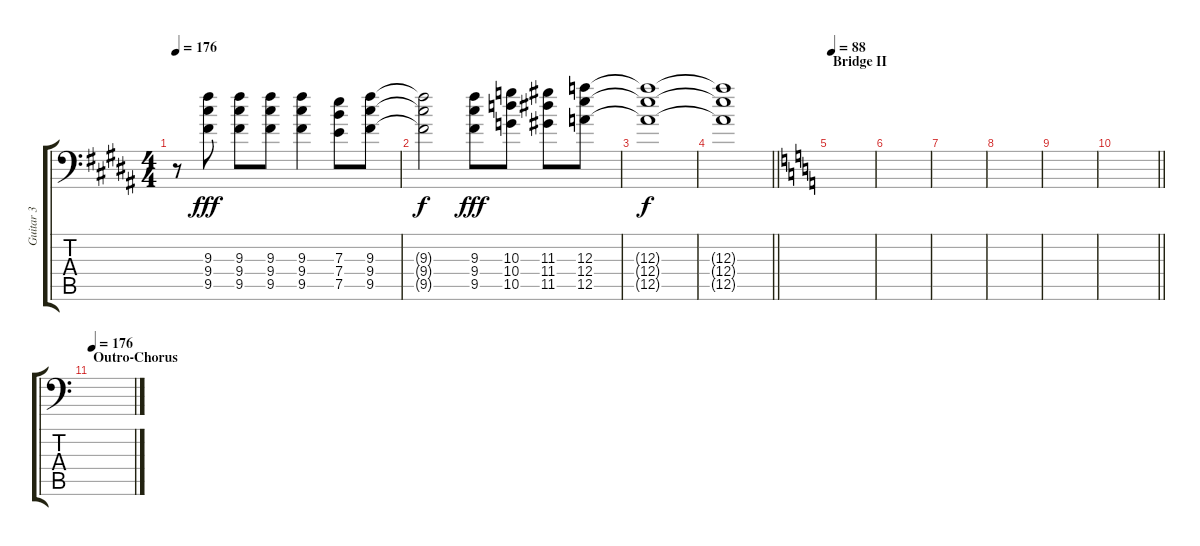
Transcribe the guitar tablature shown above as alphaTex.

\track ("Guitar 3" "Guitar 3") {instrument overdrivenguitar}
\staff {score tabs}
\tuning (E4 Db4 A3 E3 A2 A1) {hide}
\ts (4 4)
\tempo 176
\clef f4
\ks b
r.8{dy fff} (9.3 9.4 9.5).8 (9.3 9.4 9.5).8 (9.3 9.4 9.5).8 (9.3 9.4 9.5).4 (7.3 7.4 7.5).8 (9.3 9.4 9.5).8 |
(9.3{t} 9.4{t} 9.5{t}).2{dy f} (9.3 9.4 9.5).8{dy fff} (10.3 10.4 10.5).8 (11.3 11.4 11.5).8 (12.3 12.4 12.5).8 |
(12.3{t} 12.4{t} 12.5{t}).1{dy f} |
\barLineRight lightlight
(12.3{t} 12.4{t} 12.5{t}).1 |
\section ("" "Bridge II")
\tempo 88
\ks c
|
|
|
|
|
\barLineRight lightlight
|
\section ("" "Outro-Chorus")
\tempo 176
